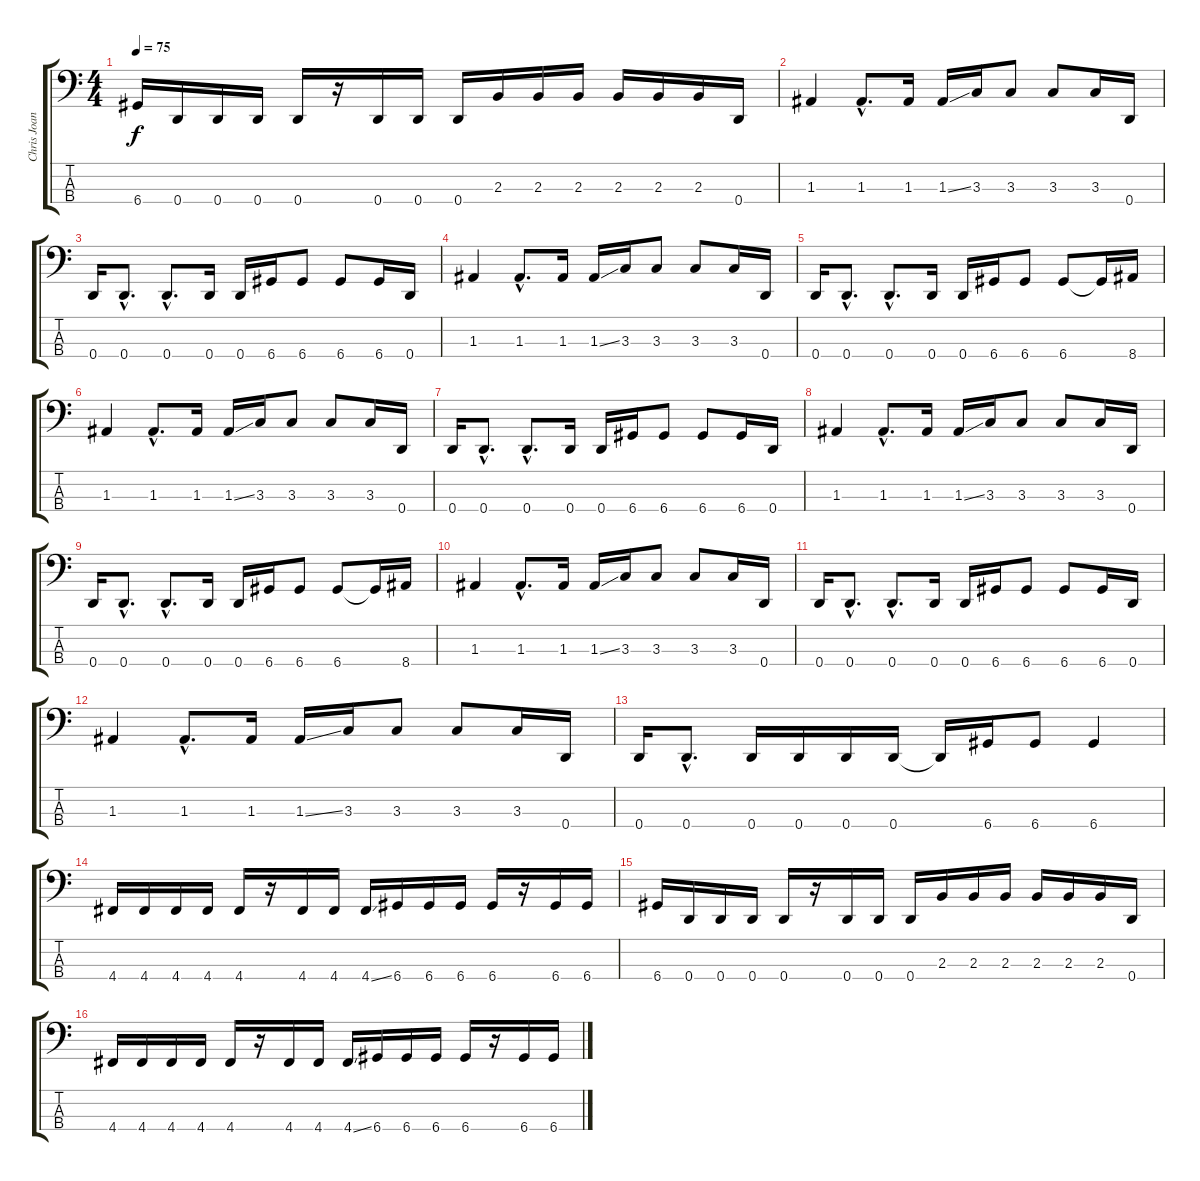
\track ("Chris Joannou (Basse)" "Chris Joan") {instrument electricbasspick}
\staff {score tabs}
\tuning (G2 D2 A1 D1) {hide}
\ts (4 4)
\tempo 75
\clef f4
\ks c
6.4.16{dy f} 0.4.16 0.4.16 0.4.16 0.4.16 r.16 0.4.16 0.4.16 0.4.16 2.3.16 2.3.16 2.3.16 2.3.16 2.3.16 2.3.16 0.4.16 |
1.3.4 1.3{hac}.8{d} 1.3.16 1.3{ss}.16 3.3.16 3.3.8 3.3.8 3.3.16 0.4.16 |
0.4.16 0.4{hac}.8{d} 0.4{hac}.8{d} 0.4.16 0.4.16 6.4.16 6.4.8 6.4.8 6.4.16 0.4.16 |
1.3.4 1.3{hac}.8{d} 1.3.16 1.3{ss}.16 3.3.16 3.3.8 3.3.8 3.3.16 0.4.16 |
0.4.16 0.4{hac}.8{d} 0.4{hac}.8{d} 0.4.16 0.4.16 6.4.16 6.4.8 6.4.8 6.4{t}.16 8.4.16 |
1.3.4 1.3{hac}.8{d} 1.3.16 1.3{ss}.16 3.3.16 3.3.8 3.3.8 3.3.16 0.4.16 |
0.4.16 0.4{hac}.8{d} 0.4{hac}.8{d} 0.4.16 0.4.16 6.4.16 6.4.8 6.4.8 6.4.16 0.4.16 |
1.3.4 1.3{hac}.8{d} 1.3.16 1.3{ss}.16 3.3.16 3.3.8 3.3.8 3.3.16 0.4.16 |
0.4.16 0.4{hac}.8{d} 0.4{hac}.8{d} 0.4.16 0.4.16 6.4.16 6.4.8 6.4.8 6.4{t}.16 8.4.16 |
1.3.4 1.3{hac}.8{d} 1.3.16 1.3{ss}.16 3.3.16 3.3.8 3.3.8 3.3.16 0.4.16 |
0.4.16 0.4{hac}.8{d} 0.4{hac}.8{d} 0.4.16 0.4.16 6.4.16 6.4.8 6.4.8 6.4.16 0.4.16 |
1.3.4 1.3{hac}.8{d} 1.3.16 1.3{ss}.16 3.3.16 3.3.8 3.3.8 3.3.16 0.4.16 |
0.4.16 0.4{hac}.8{d} 0.4.16 0.4.16 0.4.16 0.4.16 0.4{t}.16 6.4.16 6.4.8 6.4.4 |
4.4.16 4.4.16 4.4.16 4.4.16 4.4.16 r.16 4.4.16 4.4.16 4.4{ss}.16 6.4.16 6.4.16 6.4.16 6.4.16 r.16 6.4.16 6.4.16 |
6.4.16 0.4.16 0.4.16 0.4.16 0.4.16 r.16 0.4.16 0.4.16 0.4.16 2.3.16 2.3.16 2.3.16 2.3.16 2.3.16 2.3.16 0.4.16 |
4.4.16 4.4.16 4.4.16 4.4.16 4.4.16 r.16 4.4.16 4.4.16 4.4{ss}.16 6.4.16 6.4.16 6.4.16 6.4.16 r.16 6.4.16 6.4.16
